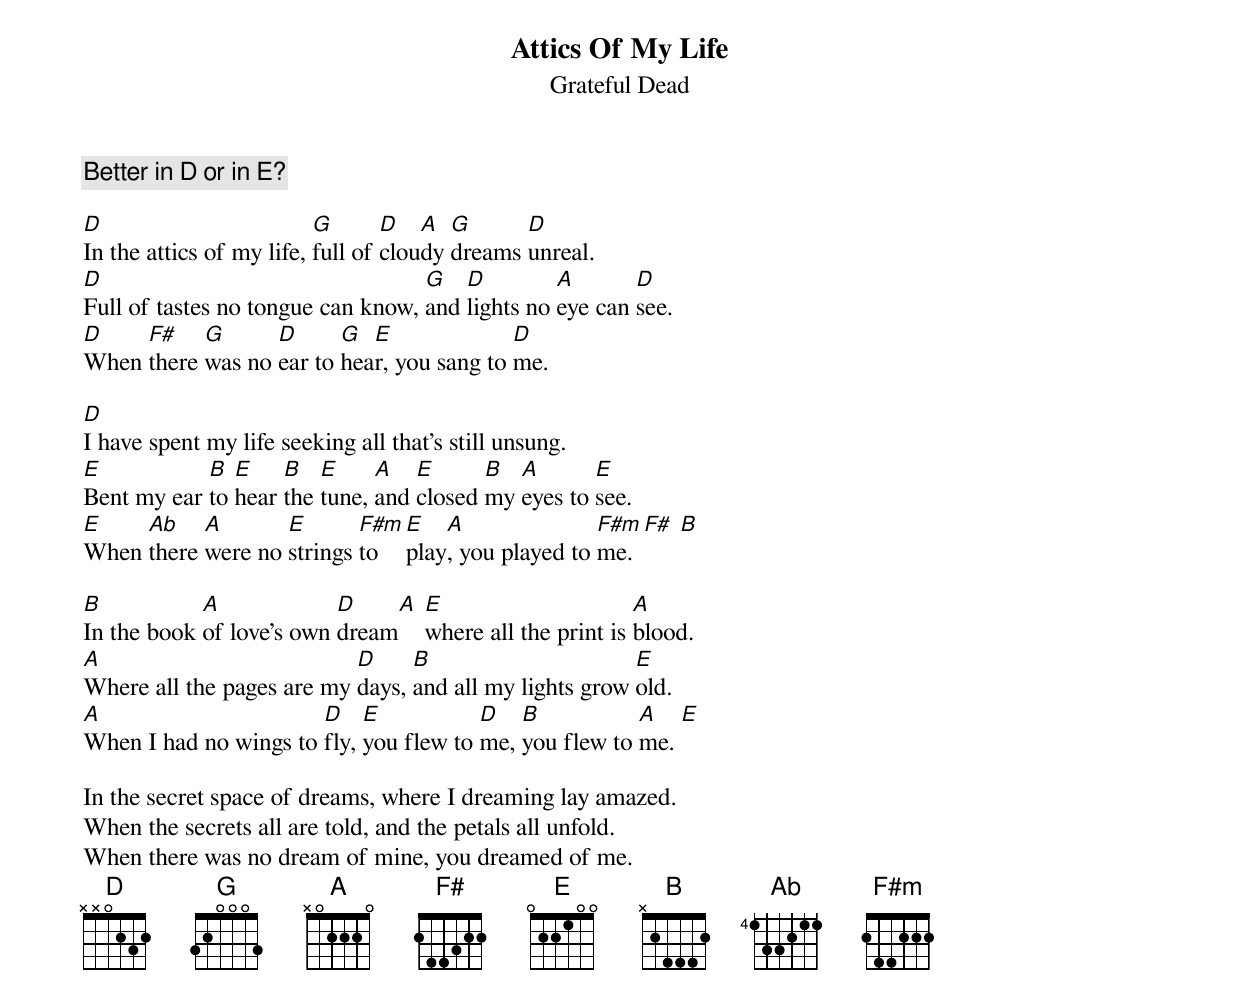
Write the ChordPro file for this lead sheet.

{t:Attics Of My Life}
{st:Grateful Dead}

{c: Better in D or in E?}

[D]In the attics of my life, [G]full of [D]clou[A]dy [G]dreams [D]unreal.
[D]Full of tastes no tongue can know, [G]and [D]lights no [A]eye can [D]see.
[D]When [F#]there [G]was no [D]ear to [G]hea[E]r, you sang to [D]me.

[D]I have spent my life seeking all that's still unsung.
[E]Bent my ear [B]to [E]hear [B]the [E]tune, [A]and [E]closed [B]my [A]eyes to [E]see.
[E]When [Ab]there [A]were no [E]strings [F#m]to [E]play[A], you played to [F#m]me. [F#] [B]

[B]In the book [A]of love's own [D]dream[A] [E]where all the print is [A]blood.
[A]Where all the pages are my [D]days, [B]and all my lights grow [E]old.
[A]When I had no wings to [D]fly, [E]you flew to [D]me, [B]you flew to [A]me. [E]

In the secret space of dreams, where I dreaming lay amazed.
When the secrets all are told, and the petals all unfold.
When there was no dream of mine, you dreamed of me.
